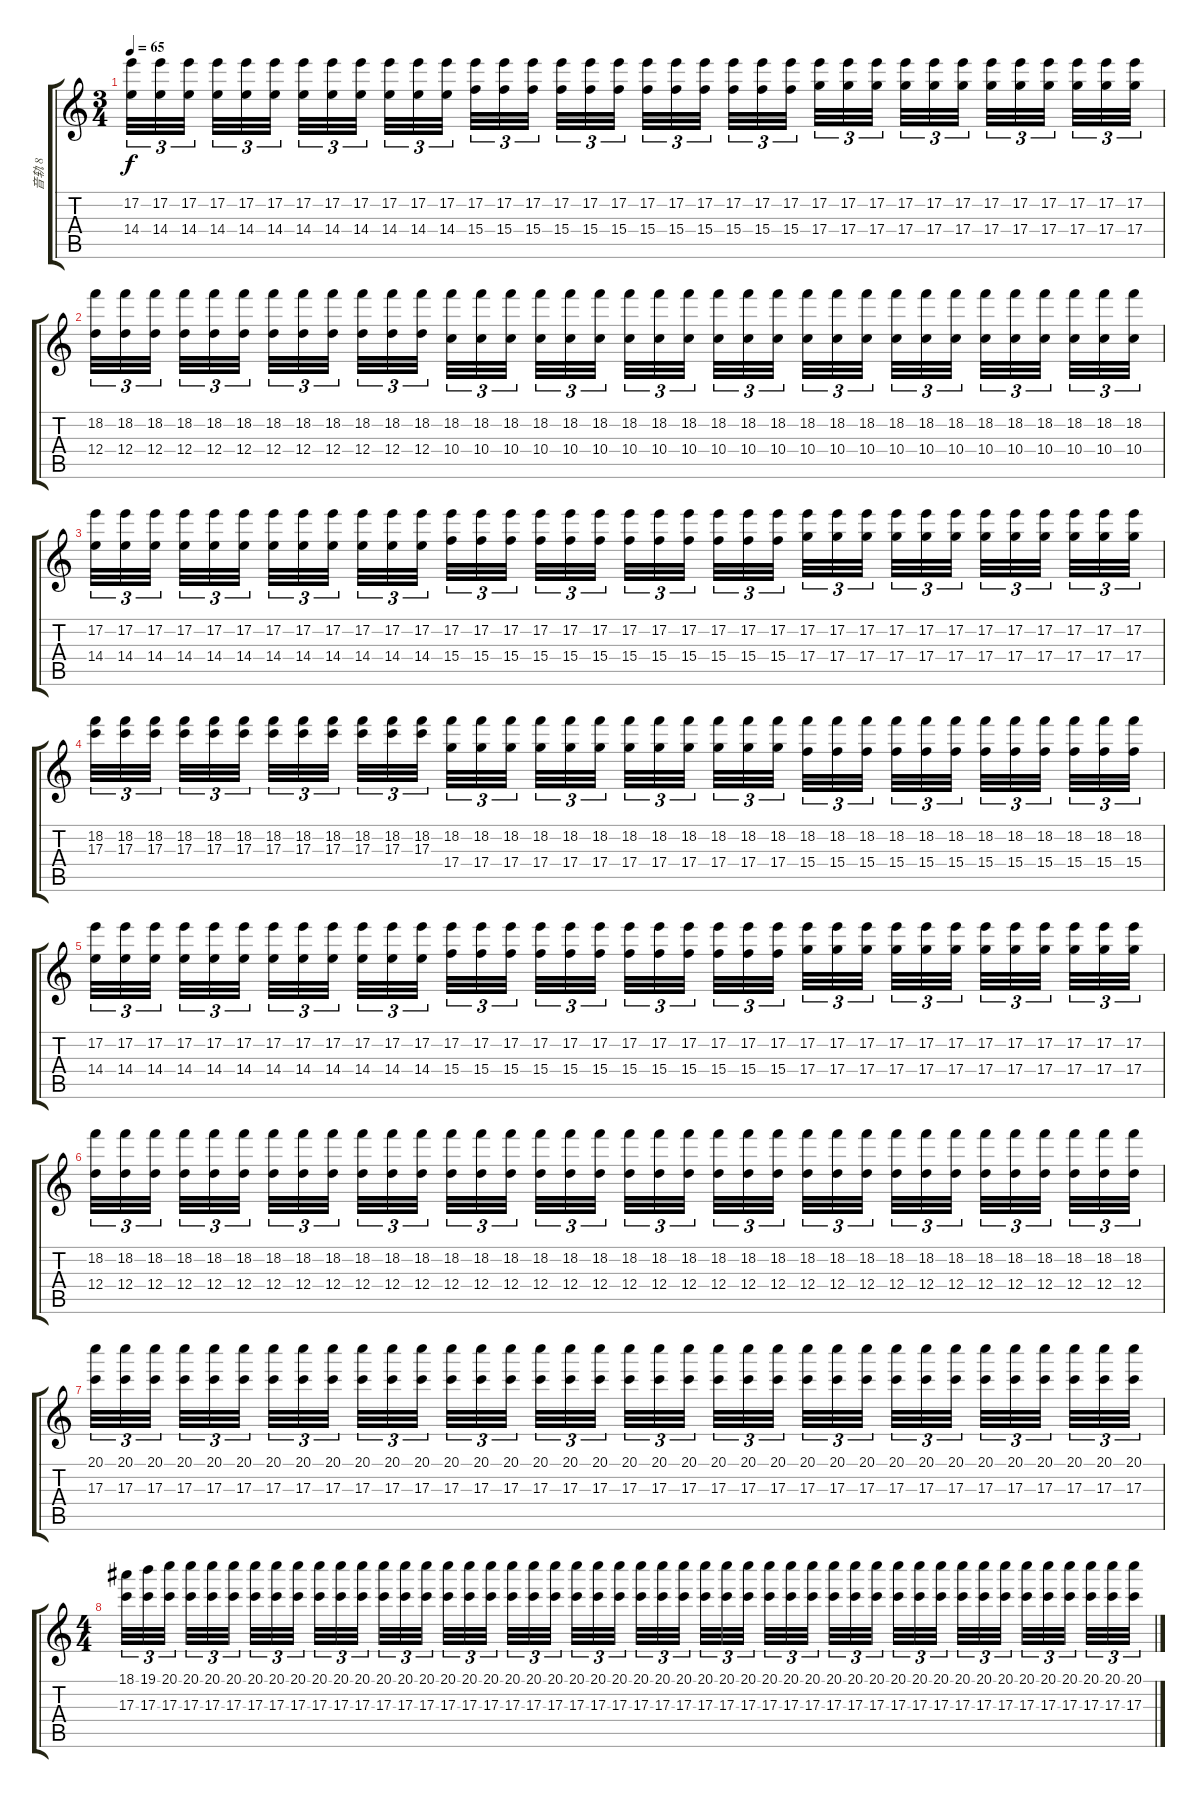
\track ("音轨 8" "音轨 8") {instrument distortionguitar}
\staff {score tabs}
\tuning (E4 B3 G3 D3 A2 E2) {hide}
\ts (3 4)
\tempo 65
\clef g2
\ks c
(17.2 14.4).32{tu (3 2) dy f} (17.2 14.4).32{tu (3 2)} (17.2 14.4).32{tu (3 2) beam splitsecondary} (17.2 14.4).32{tu (3 2)} (17.2 14.4).32{tu (3 2)} (17.2 14.4).32{tu (3 2) beam splitsecondary} (17.2 14.4).32{tu (3 2)} (17.2 14.4).32{tu (3 2)} (17.2 14.4).32{tu (3 2) beam splitsecondary} (17.2 14.4).32{tu (3 2)} (17.2 14.4).32{tu (3 2)} (17.2 14.4).32{tu (3 2)} (17.2 15.4).32{tu (3 2)} (17.2 15.4).32{tu (3 2)} (17.2 15.4).32{tu (3 2) beam splitsecondary} (17.2 15.4).32{tu (3 2)} (17.2 15.4).32{tu (3 2)} (17.2 15.4).32{tu (3 2) beam splitsecondary} (17.2 15.4).32{tu (3 2)} (17.2 15.4).32{tu (3 2)} (17.2 15.4).32{tu (3 2) beam splitsecondary} (17.2 15.4).32{tu (3 2)} (17.2 15.4).32{tu (3 2)} (17.2 15.4).32{tu (3 2)} (17.2 17.4).32{tu (3 2)} (17.2 17.4).32{tu (3 2)} (17.2 17.4).32{tu (3 2) beam splitsecondary} (17.2 17.4).32{tu (3 2)} (17.2 17.4).32{tu (3 2)} (17.2 17.4).32{tu (3 2) beam splitsecondary} (17.2 17.4).32{tu (3 2)} (17.2 17.4).32{tu (3 2)} (17.2 17.4).32{tu (3 2) beam splitsecondary} (17.2 17.4).32{tu (3 2)} (17.2 17.4).32{tu (3 2)} (17.2 17.4).32{tu (3 2)} |
(18.2 12.4).32{tu (3 2)} (18.2 12.4).32{tu (3 2)} (18.2 12.4).32{tu (3 2) beam splitsecondary} (18.2 12.4).32{tu (3 2)} (18.2 12.4).32{tu (3 2)} (18.2 12.4).32{tu (3 2) beam splitsecondary} (18.2 12.4).32{tu (3 2)} (18.2 12.4).32{tu (3 2)} (18.2 12.4).32{tu (3 2) beam splitsecondary} (18.2 12.4).32{tu (3 2)} (18.2 12.4).32{tu (3 2)} (18.2 12.4).32{tu (3 2)} (18.2 10.4).32{tu (3 2)} (18.2 10.4).32{tu (3 2)} (18.2 10.4).32{tu (3 2) beam splitsecondary} (18.2 10.4).32{tu (3 2)} (18.2 10.4).32{tu (3 2)} (18.2 10.4).32{tu (3 2) beam splitsecondary} (18.2 10.4).32{tu (3 2)} (18.2 10.4).32{tu (3 2)} (18.2 10.4).32{tu (3 2) beam splitsecondary} (18.2 10.4).32{tu (3 2)} (18.2 10.4).32{tu (3 2)} (18.2 10.4).32{tu (3 2)} (18.2 10.4).32{tu (3 2)} (18.2 10.4).32{tu (3 2)} (18.2 10.4).32{tu (3 2) beam splitsecondary} (18.2 10.4).32{tu (3 2)} (18.2 10.4).32{tu (3 2)} (18.2 10.4).32{tu (3 2) beam splitsecondary} (18.2 10.4).32{tu (3 2)} (18.2 10.4).32{tu (3 2)} (18.2 10.4).32{tu (3 2) beam splitsecondary} (18.2 10.4).32{tu (3 2)} (18.2 10.4).32{tu (3 2)} (18.2 10.4).32{tu (3 2)} |
(17.2 14.4).32{tu (3 2)} (17.2 14.4).32{tu (3 2)} (17.2 14.4).32{tu (3 2) beam splitsecondary} (17.2 14.4).32{tu (3 2)} (17.2 14.4).32{tu (3 2)} (17.2 14.4).32{tu (3 2) beam splitsecondary} (17.2 14.4).32{tu (3 2)} (17.2 14.4).32{tu (3 2)} (17.2 14.4).32{tu (3 2) beam splitsecondary} (17.2 14.4).32{tu (3 2)} (17.2 14.4).32{tu (3 2)} (17.2 14.4).32{tu (3 2)} (17.2 15.4).32{tu (3 2)} (17.2 15.4).32{tu (3 2)} (17.2 15.4).32{tu (3 2) beam splitsecondary} (17.2 15.4).32{tu (3 2)} (17.2 15.4).32{tu (3 2)} (17.2 15.4).32{tu (3 2) beam splitsecondary} (17.2 15.4).32{tu (3 2)} (17.2 15.4).32{tu (3 2)} (17.2 15.4).32{tu (3 2) beam splitsecondary} (17.2 15.4).32{tu (3 2)} (17.2 15.4).32{tu (3 2)} (17.2 15.4).32{tu (3 2)} (17.2 17.4).32{tu (3 2)} (17.2 17.4).32{tu (3 2)} (17.2 17.4).32{tu (3 2) beam splitsecondary} (17.2 17.4).32{tu (3 2)} (17.2 17.4).32{tu (3 2)} (17.2 17.4).32{tu (3 2) beam splitsecondary} (17.2 17.4).32{tu (3 2)} (17.2 17.4).32{tu (3 2)} (17.2 17.4).32{tu (3 2) beam splitsecondary} (17.2 17.4).32{tu (3 2)} (17.2 17.4).32{tu (3 2)} (17.2 17.4).32{tu (3 2)} |
(18.2 17.3).32{tu (3 2)} (18.2 17.3).32{tu (3 2)} (18.2 17.3).32{tu (3 2) beam splitsecondary} (18.2 17.3).32{tu (3 2)} (18.2 17.3).32{tu (3 2)} (18.2 17.3).32{tu (3 2) beam splitsecondary} (18.2 17.3).32{tu (3 2)} (18.2 17.3).32{tu (3 2)} (18.2 17.3).32{tu (3 2) beam splitsecondary} (18.2 17.3).32{tu (3 2)} (18.2 17.3).32{tu (3 2)} (18.2 17.3).32{tu (3 2)} (18.2 17.4).32{tu (3 2)} (18.2 17.4).32{tu (3 2)} (18.2 17.4).32{tu (3 2) beam splitsecondary} (18.2 17.4).32{tu (3 2)} (18.2 17.4).32{tu (3 2)} (18.2 17.4).32{tu (3 2) beam splitsecondary} (18.2 17.4).32{tu (3 2)} (18.2 17.4).32{tu (3 2)} (18.2 17.4).32{tu (3 2) beam splitsecondary} (18.2 17.4).32{tu (3 2)} (18.2 17.4).32{tu (3 2)} (18.2 17.4).32{tu (3 2)} (18.2 15.4).32{tu (3 2)} (18.2 15.4).32{tu (3 2)} (18.2 15.4).32{tu (3 2) beam splitsecondary} (18.2 15.4).32{tu (3 2)} (18.2 15.4).32{tu (3 2)} (18.2 15.4).32{tu (3 2) beam splitsecondary} (18.2 15.4).32{tu (3 2)} (18.2 15.4).32{tu (3 2)} (18.2 15.4).32{tu (3 2) beam splitsecondary} (18.2 15.4).32{tu (3 2)} (18.2 15.4).32{tu (3 2)} (18.2 15.4).32{tu (3 2)} |
(17.2 14.4).32{tu (3 2)} (17.2 14.4).32{tu (3 2)} (17.2 14.4).32{tu (3 2) beam splitsecondary} (17.2 14.4).32{tu (3 2)} (17.2 14.4).32{tu (3 2)} (17.2 14.4).32{tu (3 2) beam splitsecondary} (17.2 14.4).32{tu (3 2)} (17.2 14.4).32{tu (3 2)} (17.2 14.4).32{tu (3 2) beam splitsecondary} (17.2 14.4).32{tu (3 2)} (17.2 14.4).32{tu (3 2)} (17.2 14.4).32{tu (3 2)} (17.2 15.4).32{tu (3 2)} (17.2 15.4).32{tu (3 2)} (17.2 15.4).32{tu (3 2) beam splitsecondary} (17.2 15.4).32{tu (3 2)} (17.2 15.4).32{tu (3 2)} (17.2 15.4).32{tu (3 2) beam splitsecondary} (17.2 15.4).32{tu (3 2)} (17.2 15.4).32{tu (3 2)} (17.2 15.4).32{tu (3 2) beam splitsecondary} (17.2 15.4).32{tu (3 2)} (17.2 15.4).32{tu (3 2)} (17.2 15.4).32{tu (3 2)} (17.2 17.4).32{tu (3 2)} (17.2 17.4).32{tu (3 2)} (17.2 17.4).32{tu (3 2) beam splitsecondary} (17.2 17.4).32{tu (3 2)} (17.2 17.4).32{tu (3 2)} (17.2 17.4).32{tu (3 2) beam splitsecondary} (17.2 17.4).32{tu (3 2)} (17.2 17.4).32{tu (3 2)} (17.2 17.4).32{tu (3 2) beam splitsecondary} (17.2 17.4).32{tu (3 2)} (17.2 17.4).32{tu (3 2)} (17.2 17.4).32{tu (3 2)} |
(18.2 12.4).32{tu (3 2)} (18.2 12.4).32{tu (3 2)} (18.2 12.4).32{tu (3 2) beam splitsecondary} (18.2 12.4).32{tu (3 2)} (18.2 12.4).32{tu (3 2)} (18.2 12.4).32{tu (3 2) beam splitsecondary} (18.2 12.4).32{tu (3 2)} (18.2 12.4).32{tu (3 2)} (18.2 12.4).32{tu (3 2) beam splitsecondary} (18.2 12.4).32{tu (3 2)} (18.2 12.4).32{tu (3 2)} (18.2 12.4).32{tu (3 2)} (18.2 12.4).32{tu (3 2)} (18.2 12.4).32{tu (3 2)} (18.2 12.4).32{tu (3 2) beam splitsecondary} (18.2 12.4).32{tu (3 2)} (18.2 12.4).32{tu (3 2)} (18.2 12.4).32{tu (3 2) beam splitsecondary} (18.2 12.4).32{tu (3 2)} (18.2 12.4).32{tu (3 2)} (18.2 12.4).32{tu (3 2) beam splitsecondary} (18.2 12.4).32{tu (3 2)} (18.2 12.4).32{tu (3 2)} (18.2 12.4).32{tu (3 2)} (18.2 12.4).32{tu (3 2)} (18.2 12.4).32{tu (3 2)} (18.2 12.4).32{tu (3 2) beam splitsecondary} (18.2 12.4).32{tu (3 2)} (18.2 12.4).32{tu (3 2)} (18.2 12.4).32{tu (3 2) beam splitsecondary} (18.2 12.4).32{tu (3 2)} (18.2 12.4).32{tu (3 2)} (18.2 12.4).32{tu (3 2) beam splitsecondary} (18.2 12.4).32{tu (3 2)} (18.2 12.4).32{tu (3 2)} (18.2 12.4).32{tu (3 2)} |
(20.1 17.3).32{tu (3 2)} (20.1 17.3).32{tu (3 2)} (20.1 17.3).32{tu (3 2) beam splitsecondary} (20.1 17.3).32{tu (3 2)} (20.1 17.3).32{tu (3 2)} (20.1 17.3).32{tu (3 2) beam splitsecondary} (20.1 17.3).32{tu (3 2)} (20.1 17.3).32{tu (3 2)} (20.1 17.3).32{tu (3 2) beam splitsecondary} (20.1 17.3).32{tu (3 2)} (20.1 17.3).32{tu (3 2)} (20.1 17.3).32{tu (3 2)} (20.1 17.3).32{tu (3 2)} (20.1 17.3).32{tu (3 2)} (20.1 17.3).32{tu (3 2) beam splitsecondary} (20.1 17.3).32{tu (3 2)} (20.1 17.3).32{tu (3 2)} (20.1 17.3).32{tu (3 2) beam splitsecondary} (20.1 17.3).32{tu (3 2)} (20.1 17.3).32{tu (3 2)} (20.1 17.3).32{tu (3 2) beam splitsecondary} (20.1 17.3).32{tu (3 2)} (20.1 17.3).32{tu (3 2)} (20.1 17.3).32{tu (3 2)} (20.1 17.3).32{tu (3 2)} (20.1 17.3).32{tu (3 2)} (20.1 17.3).32{tu (3 2) beam splitsecondary} (20.1 17.3).32{tu (3 2)} (20.1 17.3).32{tu (3 2)} (20.1 17.3).32{tu (3 2) beam splitsecondary} (20.1 17.3).32{tu (3 2)} (20.1 17.3).32{tu (3 2)} (20.1 17.3).32{tu (3 2) beam splitsecondary} (20.1 17.3).32{tu (3 2)} (20.1 17.3).32{tu (3 2)} (20.1 17.3).32{tu (3 2)} |
\ts (4 4)
(18.1 17.3).32{tu (3 2)} (19.1 17.3).32{tu (3 2)} (20.1 17.3).32{tu (3 2) beam splitsecondary} (20.1 17.3).32{tu (3 2)} (20.1 17.3).32{tu (3 2)} (20.1 17.3).32{tu (3 2) beam splitsecondary} (20.1 17.3).32{tu (3 2)} (20.1 17.3).32{tu (3 2)} (20.1 17.3).32{tu (3 2) beam splitsecondary} (20.1 17.3).32{tu (3 2)} (20.1 17.3).32{tu (3 2)} (20.1 17.3).32{tu (3 2)} (20.1 17.3).32{tu (3 2)} (20.1 17.3).32{tu (3 2)} (20.1 17.3).32{tu (3 2) beam splitsecondary} (20.1 17.3).32{tu (3 2)} (20.1 17.3).32{tu (3 2)} (20.1 17.3).32{tu (3 2) beam splitsecondary} (20.1 17.3).32{tu (3 2)} (20.1 17.3).32{tu (3 2)} (20.1 17.3).32{tu (3 2) beam splitsecondary} (20.1 17.3).32{tu (3 2)} (20.1 17.3).32{tu (3 2)} (20.1 17.3).32{tu (3 2)} (20.1 17.3).32{tu (3 2)} (20.1 17.3).32{tu (3 2)} (20.1 17.3).32{tu (3 2) beam splitsecondary} (20.1 17.3).32{tu (3 2)} (20.1 17.3).32{tu (3 2)} (20.1 17.3).32{tu (3 2) beam splitsecondary} (20.1 17.3).32{tu (3 2)} (20.1 17.3).32{tu (3 2)} (20.1 17.3).32{tu (3 2) beam splitsecondary} (20.1 17.3).32{tu (3 2)} (20.1 17.3).32{tu (3 2)} (20.1 17.3).32{tu (3 2)} (20.1 17.3).32{tu (3 2)} (20.1 17.3).32{tu (3 2)} (20.1 17.3).32{tu (3 2) beam splitsecondary} (20.1 17.3).32{tu (3 2)} (20.1 17.3).32{tu (3 2)} (20.1 17.3).32{tu (3 2) beam splitsecondary} (20.1 17.3).32{tu (3 2)} (20.1 17.3).32{tu (3 2)} (20.1 17.3).32{tu (3 2) beam splitsecondary} (20.1 17.3).32{tu (3 2)} (20.1 17.3).32{tu (3 2)} (20.1 17.3).32{tu (3 2)}
